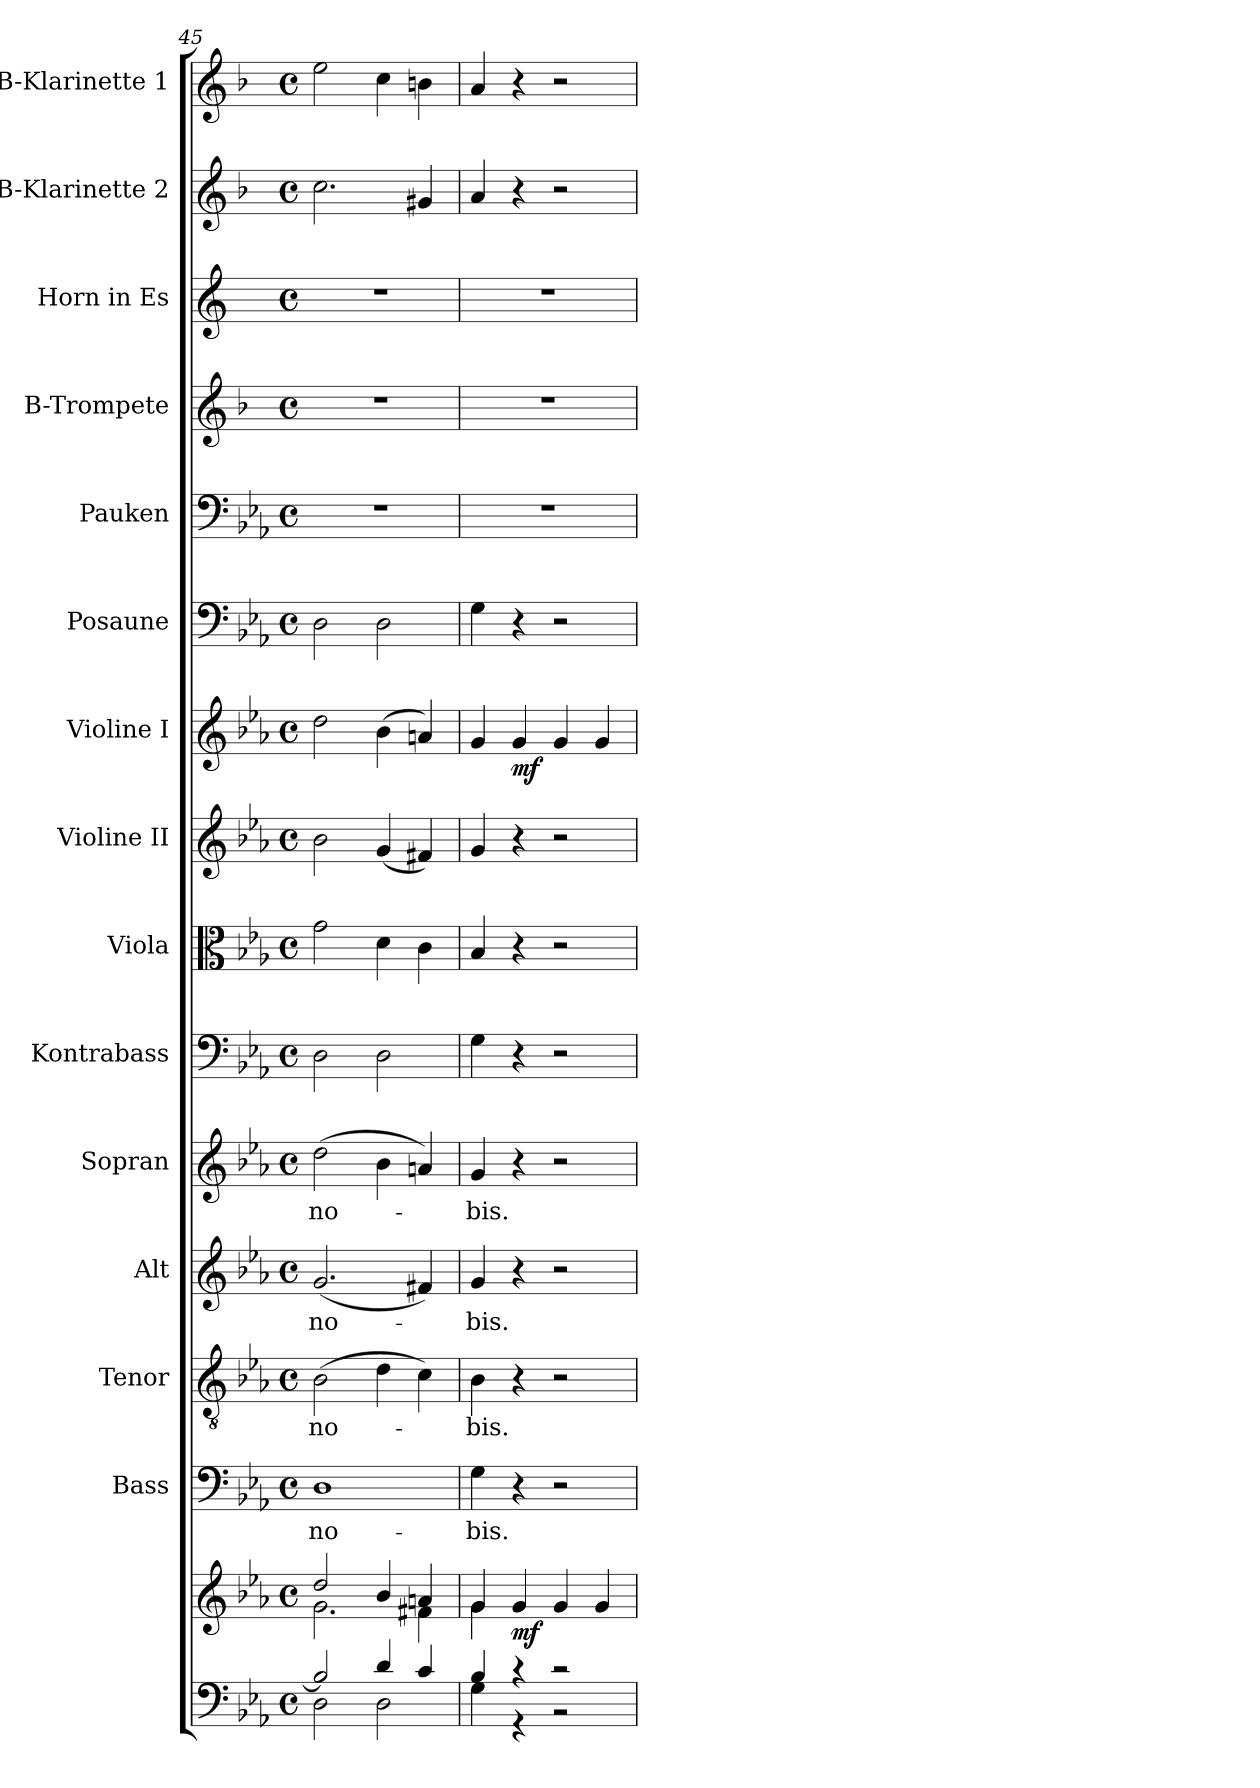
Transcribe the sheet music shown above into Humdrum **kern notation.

**kern	**kern	**dynam	**kern	**text	**kern	**text	**kern	**text	**kern	**text	**kern	**kern	**kern	**kern	**dynam	**kern	**kern	**kern	**kern	**kern	**kern
*part15	*part15	*part15	*part14	*part14	*part13	*part13	*part12	*part12	*part11	*part11	*part10	*part9	*part8	*part7	*part7	*part6	*part5	*part4	*part3	*part2	*part1
*staff16	*staff15	*staff15/16	*staff14	*staff14	*staff13	*staff13	*staff12	*staff12	*staff11	*staff11	*staff10	*staff9	*staff8	*staff7	*staff7	*staff6	*staff5	*staff4	*staff3	*staff2	*staff1
*	*	*	*I"Bass	*	*I"Tenor	*	*I"Alt	*	*I"Sopran	*	*I"Kontrabass	*I"Viola	*I"Violine II	*I"Violine I	*	*I"Posaune	*I"Pauken	*I"B-Trompete	*I"Horn in Es	*I"B-Klarinette 2	*I"B-Klarinette 1
*	*	*	*I'B.	*	*I'T.	*	*I'A.	*	*I'S.	*	*I'Kb.	*I'Vla.	*I'Vl. II	*I'Vl. I	*	*I'Pos.	*I'Pk.	*I'B Trp.	*	*I'B Kl. 2	*I'B Kl. 1
*clefF4	*clefG2	*	*clefF4	*	*clefGv2	*	*clefG2	*	*clefG2	*	*clefF4	*clefC3	*clefG2	*clefG2	*	*clefF4	*clefF4	*clefG2	*clefG2	*clefG2	*clefG2
*	*	*	*	*	*	*	*	*	*	*	*ITrd7c12	*	*	*	*	*	*	*ITrd1c2	*ITrd5c9	*ITrd1c2	*ITrd1c2
*k[b-e-a-]	*k[b-e-a-]	*	*k[b-e-a-]	*	*k[b-e-a-]	*	*k[b-e-a-]	*	*k[b-e-a-]	*	*k[b-e-a-]	*k[b-e-a-]	*k[b-e-a-]	*k[b-e-a-]	*	*k[b-e-a-]	*k[b-e-a-]	*k[b-e-a-]	*k[b-e-a-]	*k[b-e-a-]	*k[b-e-a-]
*E-:	*E-:	*	*E-:	*	*E-:	*	*E-:	*	*E-:	*	*E-:	*E-:	*E-:	*E-:	*	*E-:	*E-:	*E-:	*E-:	*E-:	*E-:
*M4/4	*M4/4	*	*M4/4	*	*M4/4	*	*M4/4	*	*M4/4	*	*M4/4	*M4/4	*M4/4	*M4/4	*	*M4/4	*M4/4	*M4/4	*M4/4	*M4/4	*M4/4
*met(c)	*met(c)	*	*met(c)	*	*met(c)	*	*met(c)	*	*met(c)	*	*met(c)	*met(c)	*met(c)	*met(c)	*	*met(c)	*met(c)	*met(c)	*met(c)	*met(c)	*met(c)
=45	=45	=45	=45	=45	=45	=45	=45	=45	=45	=45	=45	=45	=45	=45	=45	=45	=45	=45	=45	=45	=45
*^	*^	*	*	*	*	*	*	*	*	*	*	*	*	*	*	*	*	*	*	*	*
!	!	!	!	!	!	!LO:LY:b	!	!LO:LY:b	!	!LO:LY:b	!	!LO:LY:b	!	!	!	!	!	!	!	!	!	!	!
2B-/]	2D\	2dd/	2.g\	.	1D	no-	(>2B-\	no-	(<2.g/	no-	(>2dd\	no-	2DD\	2g\	2b-\	2dd\	.	2D\	1r	1r	1r	2.b-\	2dd\
4d/	2D\	4b-/	.	.	.	.	4d\	.	.	.	4b-\	.	2DD\	4d\	(<4g/	(>4b-\	.	2D\	.	.	.	.	4b-\
4c/	.	4an/	4f#X\	.	.	.	4c\)	.	4f#X/)	.	4an/)	.	.	4c\	4f#X/)	4an/)	.	.	.	.	.	4f#X/	4an\
=46	=46	=46	=46	=46	=46	=46	=46	=46	=46	=46	=46	=46	=46	=46	=46	=46	=46	=46	=46	=46	=46	=46	=46
!	!	!	!	!	!	!LO:LY:b	!	!LO:LY:b	!	!LO:LY:b	!	!LO:LY:b	!	!	!	!	!	!	!	!	!	!	!
4B-/	4G\	4g/	4g\	.	4G\	-bis.	4B-\	-bis.	4g/	-bis.	4g/	-bis.	4GG\	4B-/	4g/	4g/	.	4G\	1r	1r	1r	4g/	4g/
!	!	!	!	!LO:DY:b	!	!	!	!	!	!	!	!	!	!	!	!	!LO:DY:b	!	!	!	!	!	!
4r	4r	4g/	2.ryy	mf	4r	.	4r	.	4r	.	4r	.	4r	4r	4r	4g/	mf	4r	.	.	.	4r	4r
2r	2r	4g/	.	.	2r	.	2r	.	2r	.	2r	.	2r	2r	2r	4g/	.	2r	.	.	.	2r	2r
.	.	4g/	.	.	.	.	.	.	.	.	.	.	.	.	.	4g/	.	.	.	.	.	.	.
*v	*v	*	*	*	*	*	*	*	*	*	*	*	*	*	*	*	*	*	*	*	*	*	*
*	*v	*v	*	*	*	*	*	*	*	*	*	*	*	*	*	*	*	*	*	*	*	*
=	=	=	=	=	=	=	=	=	=	=	=	=	=	=	=	=	=	=	=	=	=
*-	*-	*-	*-	*-	*-	*-	*-	*-	*-	*-	*-	*-	*-	*-	*-	*-	*-	*-	*-	*-	*-
